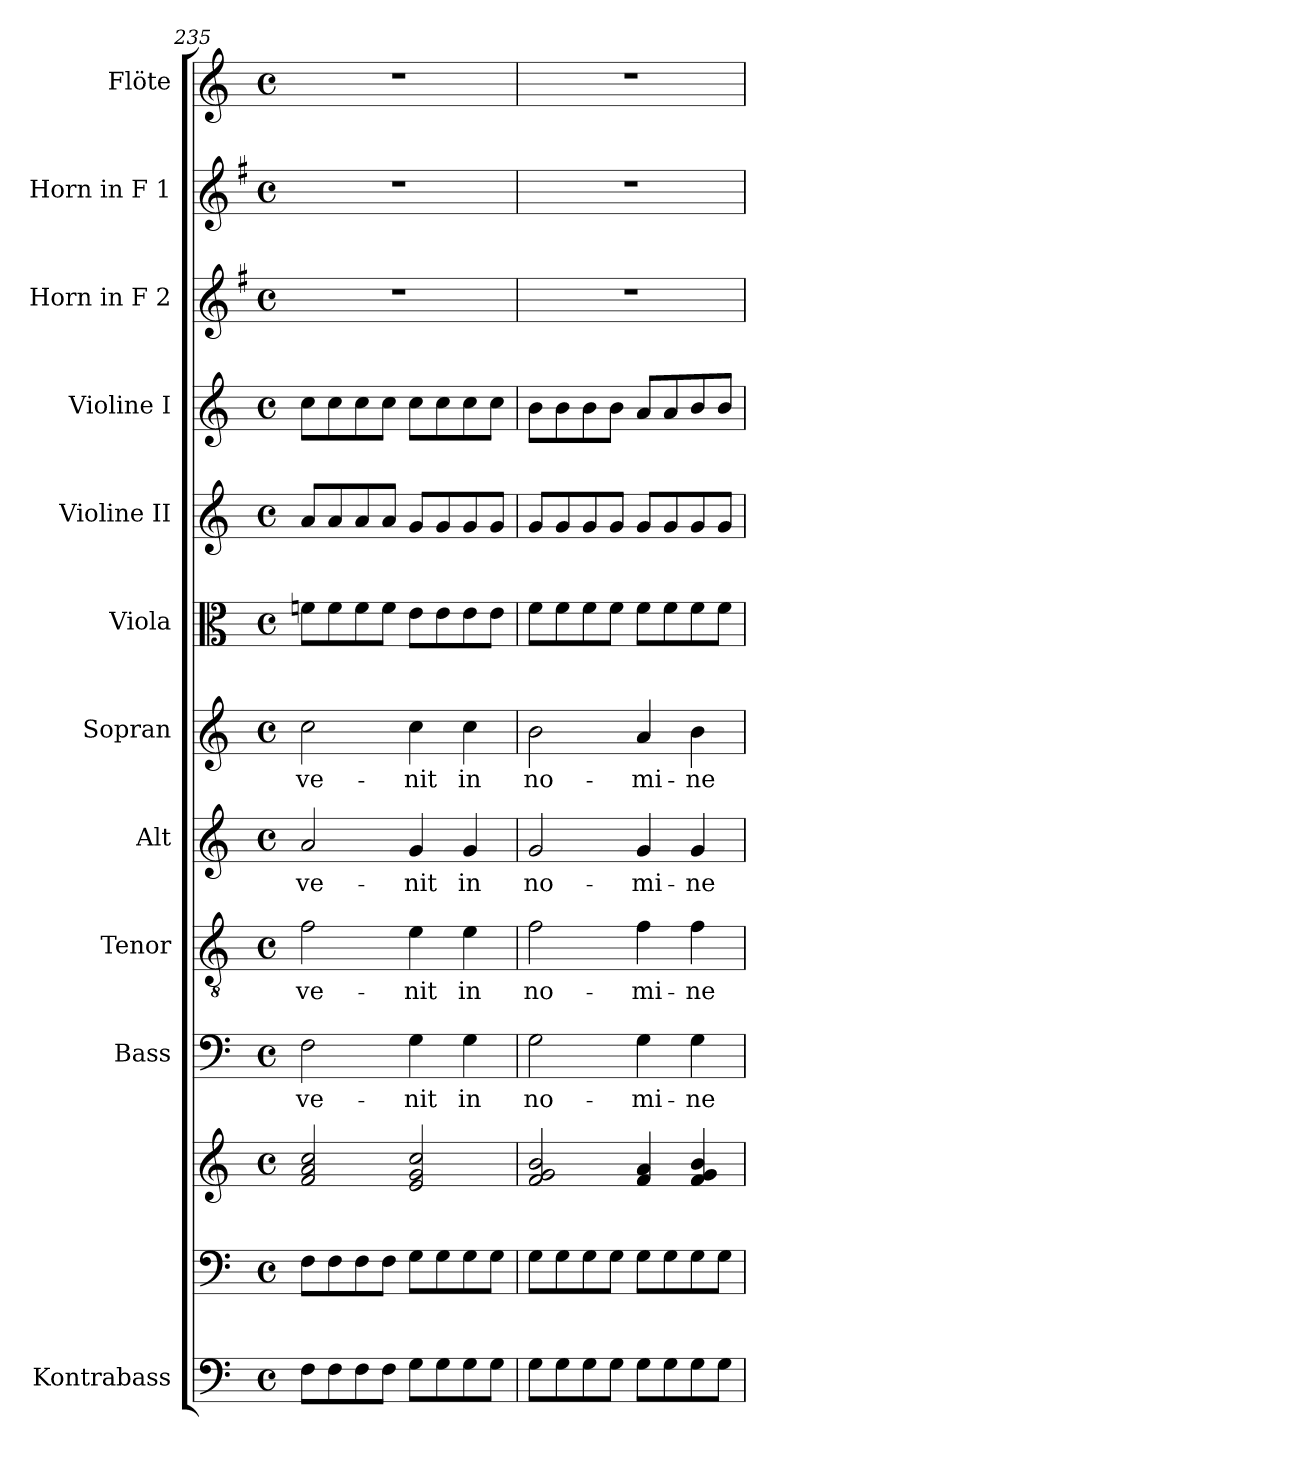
**kern	**kern	**kern	**kern	**text	**kern	**text	**kern	**text	**kern	**text	**kern	**kern	**kern	**kern	**kern	**kern
*part12	*part11	*part11	*part10	*part10	*part9	*part9	*part8	*part8	*part7	*part7	*part6	*part5	*part4	*part3	*part2	*part1
*staff13	*staff12	*staff11	*staff10	*staff10	*staff9	*staff9	*staff8	*staff8	*staff7	*staff7	*staff6	*staff5	*staff4	*staff3	*staff2	*staff1
*I"Kontrabass	*	*	*I"Bass	*	*I"Tenor	*	*I"Alt	*	*I"Sopran	*	*I"Viola	*I"Violine II	*I"Violine I	*I"Horn in F 2	*I"Horn in F 1	*I"Flöte
*I'Kb.	*	*	*I'B.	*	*I'T.	*	*I'A.	*	*I'S.	*	*I'Vla.	*I'Vl. II	*I'Vl. I	*	*	*I'Fl.
*clefF4	*clefF4	*clefG2	*clefF4	*	*clefGv2	*	*clefG2	*	*clefG2	*	*clefC3	*clefG2	*clefG2	*clefG2	*clefG2	*clefG2
*ITrd7c12	*	*	*	*	*	*	*	*	*	*	*	*	*	*ITrd4c7	*ITrd4c7	*
*k[]	*k[]	*k[]	*k[]	*	*k[]	*	*k[]	*	*k[]	*	*k[]	*k[]	*k[]	*k[]	*k[]	*k[]
*C:	*C:	*C:	*C:	*	*C:	*	*C:	*	*C:	*	*C:	*C:	*C:	*C:	*C:	*C:
*M4/4	*M4/4	*M4/4	*M4/4	*	*M4/4	*	*M4/4	*	*M4/4	*	*M4/4	*M4/4	*M4/4	*M4/4	*M4/4	*M4/4
*met(c)	*met(c)	*met(c)	*met(c)	*	*met(c)	*	*met(c)	*	*met(c)	*	*met(c)	*met(c)	*met(c)	*met(c)	*met(c)	*met(c)
=235	=235	=235	=235	=235	=235	=235	=235	=235	=235	=235	=235	=235	=235	=235	=235	=235
!	!	!	!	!LO:LY:b	!	!LO:LY:b	!	!LO:LY:b	!	!LO:LY:b	!	!	!	!	!	!
8FF\L	8F\L	2f/ 2a/ 2cc/	2F\	ve-	2f\	ve-	2a/	ve-	2cc\	ve-	8fn\L	8a/L	8cc\L	1r	1r	1r
8FF\	8F\	.	.	.	.	.	.	.	.	.	8f\	8a/	8cc\	.	.	.
8FF\	8F\	.	.	.	.	.	.	.	.	.	8f\	8a/	8cc\	.	.	.
8FF\J	8F\J	.	.	.	.	.	.	.	.	.	8f\J	8a/J	8cc\J	.	.	.
!	!	!	!	!LO:LY:b	!	!LO:LY:b	!	!LO:LY:b	!	!LO:LY:b	!	!	!	!	!	!
8GG\L	8G\L	2e/ 2g/ 2cc/	4G\	-nit	4e\	-nit	4g/	-nit	4cc\	-nit	8e\L	8g/L	8cc\L	.	.	.
8GG\	8G\	.	.	.	.	.	.	.	.	.	8e\	8g/	8cc\	.	.	.
!	!	!	!	!LO:LY:b	!	!LO:LY:b	!	!LO:LY:b	!	!LO:LY:b	!	!	!	!	!	!
8GG\	8G\	.	4G\	in	4e\	in	4g/	in	4cc\	in	8e\	8g/	8cc\	.	.	.
8GG\J	8G\J	.	.	.	.	.	.	.	.	.	8e\J	8g/J	8cc\J	.	.	.
=236	=236	=236	=236	=236	=236	=236	=236	=236	=236	=236	=236	=236	=236	=236	=236	=236
!	!	!	!	!LO:LY:b	!	!LO:LY:b	!	!LO:LY:b	!	!LO:LY:b	!	!	!	!	!	!
8GG\L	8G\L	2f/ 2g/ 2b/	2G\	no-	2f\	no-	2g/	no-	2b\	no-	8f\L	8g/L	8b\L	1r	1r	1r
8GG\	8G\	.	.	.	.	.	.	.	.	.	8f\	8g/	8b\	.	.	.
8GG\	8G\	.	.	.	.	.	.	.	.	.	8f\	8g/	8b\	.	.	.
8GG\J	8G\J	.	.	.	.	.	.	.	.	.	8f\J	8g/J	8b\J	.	.	.
!	!	!	!	!LO:LY:b	!	!LO:LY:b	!	!LO:LY:b	!	!LO:LY:b	!	!	!	!	!	!
8GG\L	8G\L	4f/ 4a/	4G\	-mi-	4f\	-mi-	4g/	-mi-	4a/	-mi-	8f\L	8g/L	8a/L	.	.	.
8GG\	8G\	.	.	.	.	.	.	.	.	.	8f\	8g/	8a/	.	.	.
!	!	!	!	!LO:LY:b	!	!LO:LY:b	!	!LO:LY:b	!	!LO:LY:b	!	!	!	!	!	!
8GG\	8G\	4f/ 4g/ 4b/	4G\	-ne	4f\	-ne	4g/	-ne	4b\	-ne	8f\	8g/	8b/	.	.	.
8GG\J	8G\J	.	.	.	.	.	.	.	.	.	8f\J	8g/J	8b/J	.	.	.
=	=	=	=	=	=	=	=	=	=	=	=	=	=	=	=	=
*-	*-	*-	*-	*-	*-	*-	*-	*-	*-	*-	*-	*-	*-	*-	*-	*-
